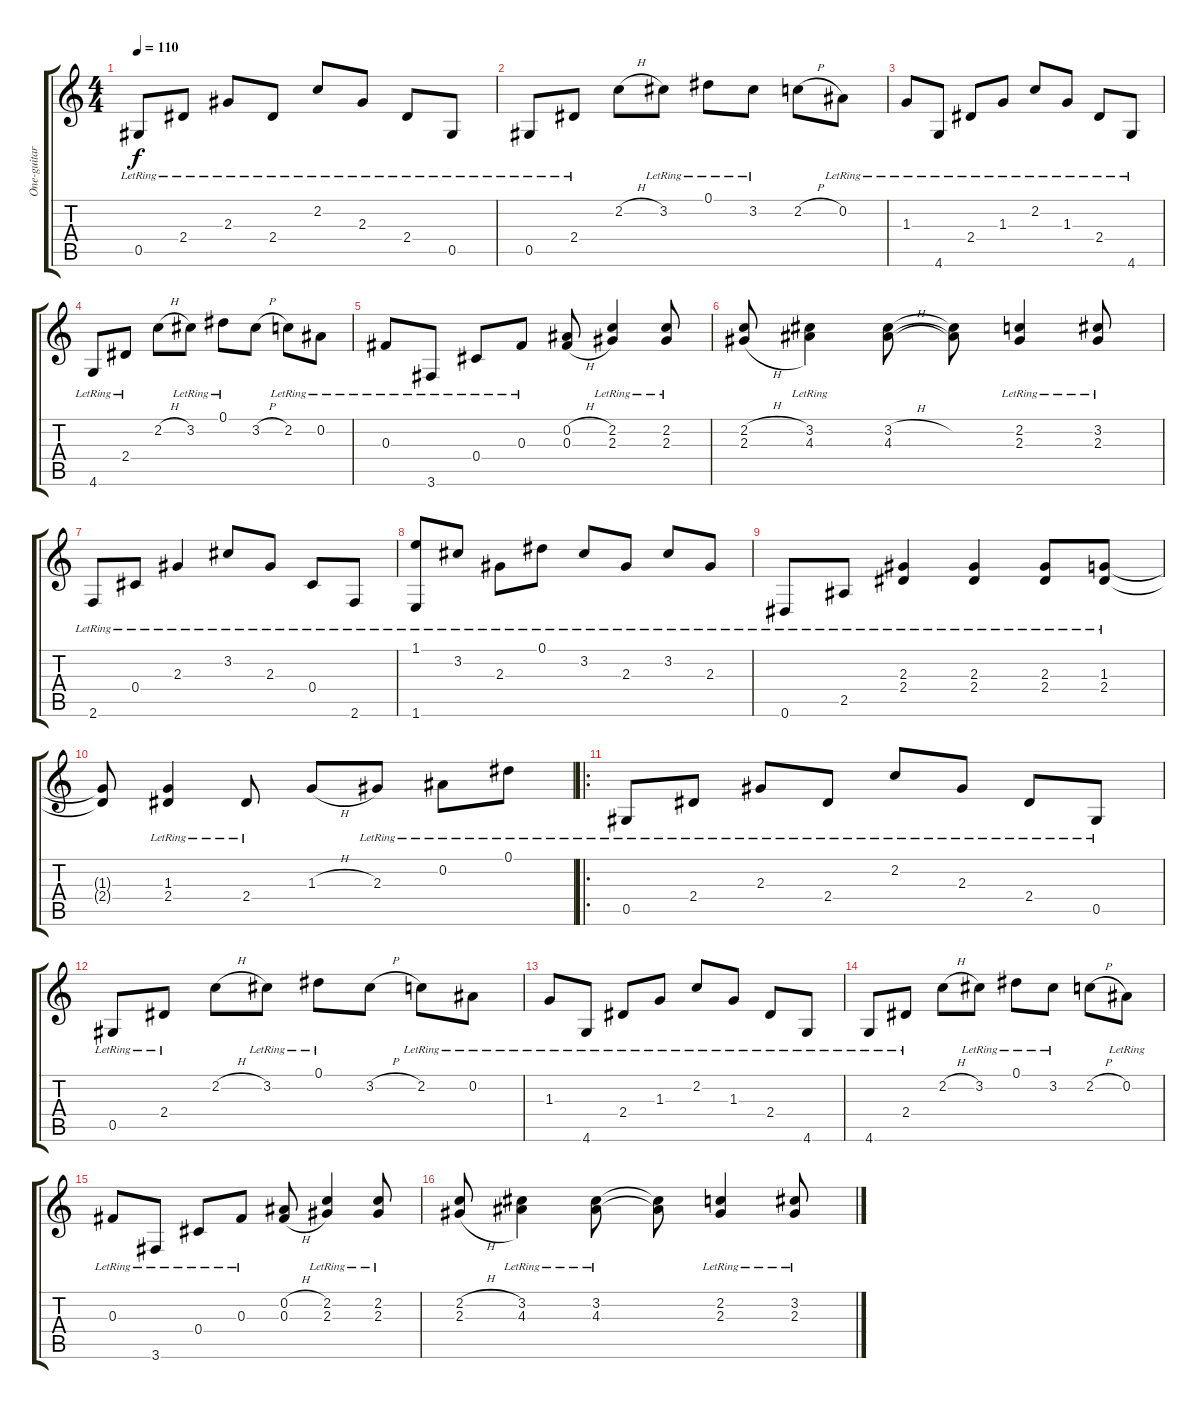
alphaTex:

\track ("One-guitar arrangement" "One-guitar") {instrument electricguitarclean}
\staff {score tabs}
\tuning (Eb4 Bb3 Gb3 Db3 Ab2 Eb2) {hide}
\ts (4 4)
\tempo 110
\clef g2
\ks c
0.5{lr}.8{dy f instrument electricguitarclean} 2.4{lr}.8 2.3{lr}.8 2.4{lr}.8 2.2{lr}.8 2.3{lr}.8 2.4{lr}.8 0.5{lr}.8 |
0.5{lr}.8 2.4{lr}.8 2.2{h}.8 3.2{lr}.8 0.1{lr}.8 3.2{lr}.8 2.2{h}.8 0.2{lr}.8 |
1.3{lr}.8 4.6{lr}.8 2.4{lr}.8 1.3{lr}.8 2.2{lr}.8 1.3{lr}.8 2.4{lr}.8 4.6{lr}.8 |
4.6{lr}.8 2.4{lr}.8 2.2{h}.8 3.2{lr}.8 0.1{lr}.8 3.2{h}.8 2.2{lr}.8 0.2{lr}.8 |
0.3{lr}.8 3.6{lr}.8 0.4{lr}.8 0.3{lr}.8 (0.2{h} 0.3{h}).8 (2.2{lr} 2.3{lr}).4 (2.2{lr} 2.3{lr}).8 |
(2.2{h} 2.3{h}).8 (3.2{lr} 4.3{lr}).4 (3.2{h} 4.3{h}).8 (3.2{t} 4.3{t}).8 (2.2{lr} 2.3{lr}).4 (3.2{lr} 2.3{lr}).8 |
2.6{lr}.8 0.4{lr}.8 2.3{lr}.4 3.2{lr}.8 2.3{lr}.8 0.4{lr}.8 2.6{lr}.8 |
(1.1{lr} 1.6{lr}).8 3.2{lr}.8 2.3{lr}.8 0.1{lr}.8 3.2{lr}.8 2.3{lr}.8 3.2{lr}.8 2.3{lr}.8 |
0.6{lr}.8 2.5{lr}.8 (2.3{lr} 2.4{lr}).4 (2.3{lr} 2.4{lr}).4 (2.3{lr} 2.4{lr}).8 (1.3{lr} 2.4{lr}).8 |
(1.3{t} 2.4{t}).8 (1.3{lr} 2.4{lr}).4 2.4{lr}.8 1.3{h}.8 2.3{lr}.8 0.2{lr}.8 0.1{lr}.8 |
\ro
0.5{lr}.8{instrument electricguitarclean} 2.4{lr}.8 2.3{lr}.8 2.4{lr}.8 2.2{lr}.8 2.3{lr}.8 2.4{lr}.8 0.5{lr}.8 |
0.5{lr}.8 2.4{lr}.8 2.2{h}.8 3.2{lr}.8 0.1{lr}.8 3.2{h}.8 2.2{lr}.8 0.2{lr}.8 |
1.3{lr}.8 4.6{lr}.8 2.4{lr}.8 1.3{lr}.8 2.2{lr}.8 1.3{lr}.8 2.4{lr}.8 4.6{lr}.8 |
4.6{lr}.8 2.4{lr}.8 2.2{h}.8 3.2{lr}.8 0.1{lr}.8 3.2{lr}.8 2.2{h}.8 0.2{lr}.8 |
0.3{lr}.8 3.6{lr}.8 0.4{lr}.8 0.3{lr}.8 (0.2{h} 0.3{h}).8 (2.2{lr} 2.3{lr}).4 (2.2{lr} 2.3{lr}).8 |
(2.2{h} 2.3{h}).8 (3.2{lr} 4.3{lr}).4 (3.2{lr} 4.3{lr}).8 (3.2{t} 4.3{t}).8 (2.2{lr} 2.3{lr}).4 (3.2{lr} 2.3{lr}).8
